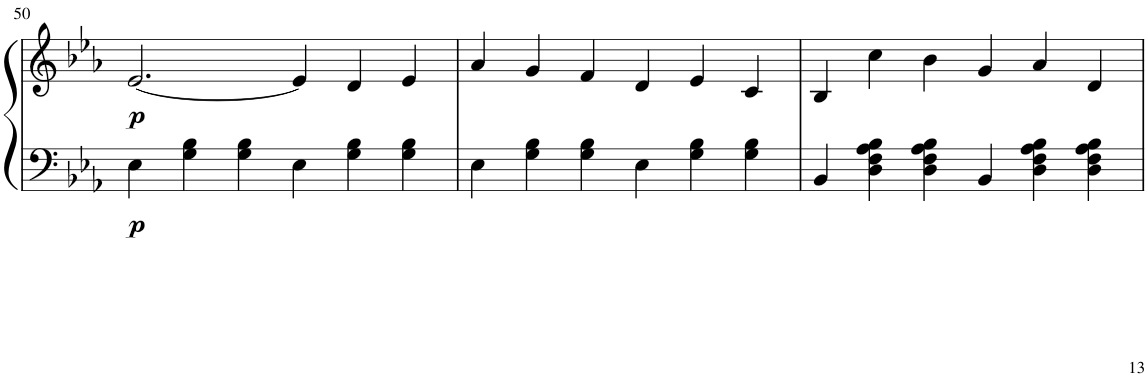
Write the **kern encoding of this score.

**kern	**dynam	**kern	**dynam
*part2	*part2	*part1	*part1
*staff2	*staff2	*staff1	*staff1
*I"Piano	*	*I"Piano	*
!!LO:PB:g=z
*clefF4	*	*clefG2	*
*k[b-e-a-]	*	*k[b-e-a-]	*
*M6/4	*	*M6/4	*
=50	=50	=50	=50
!	!LO:DY:b	!	!LO:DY:b
4E-\	p	[2.e-/	p
4G\ 4B-\	.	.	.
4G\ 4B-\	.	.	.
4E-\	.	4e-/]	.
4G\ 4B-\	.	4d/	.
4G\ 4B-\	.	4e-/	.
=51	=51	=51	=51
4E-\	.	4a-/	.
4G\ 4B-\	.	4g/	.
4G\ 4B-\	.	4f/	.
4E-\	.	4d/	.
4G\ 4B-\	.	4e-/	.
4G\ 4B-\	.	4c/	.
=52	=52	=52	=52
4BB-/	.	4B-/	.
4D\ 4F\ 4A-\ 4B-\	.	4cc\	.
4D\ 4F\ 4A-\ 4B-\	.	4b-\	.
4BB-/	.	4g/	.
4D\ 4F\ 4A-\ 4B-\	.	4a-/	.
4D\ 4F\ 4A-\ 4B-\	.	4d/	.
=	=	=	=
*-	*-	*-	*-
